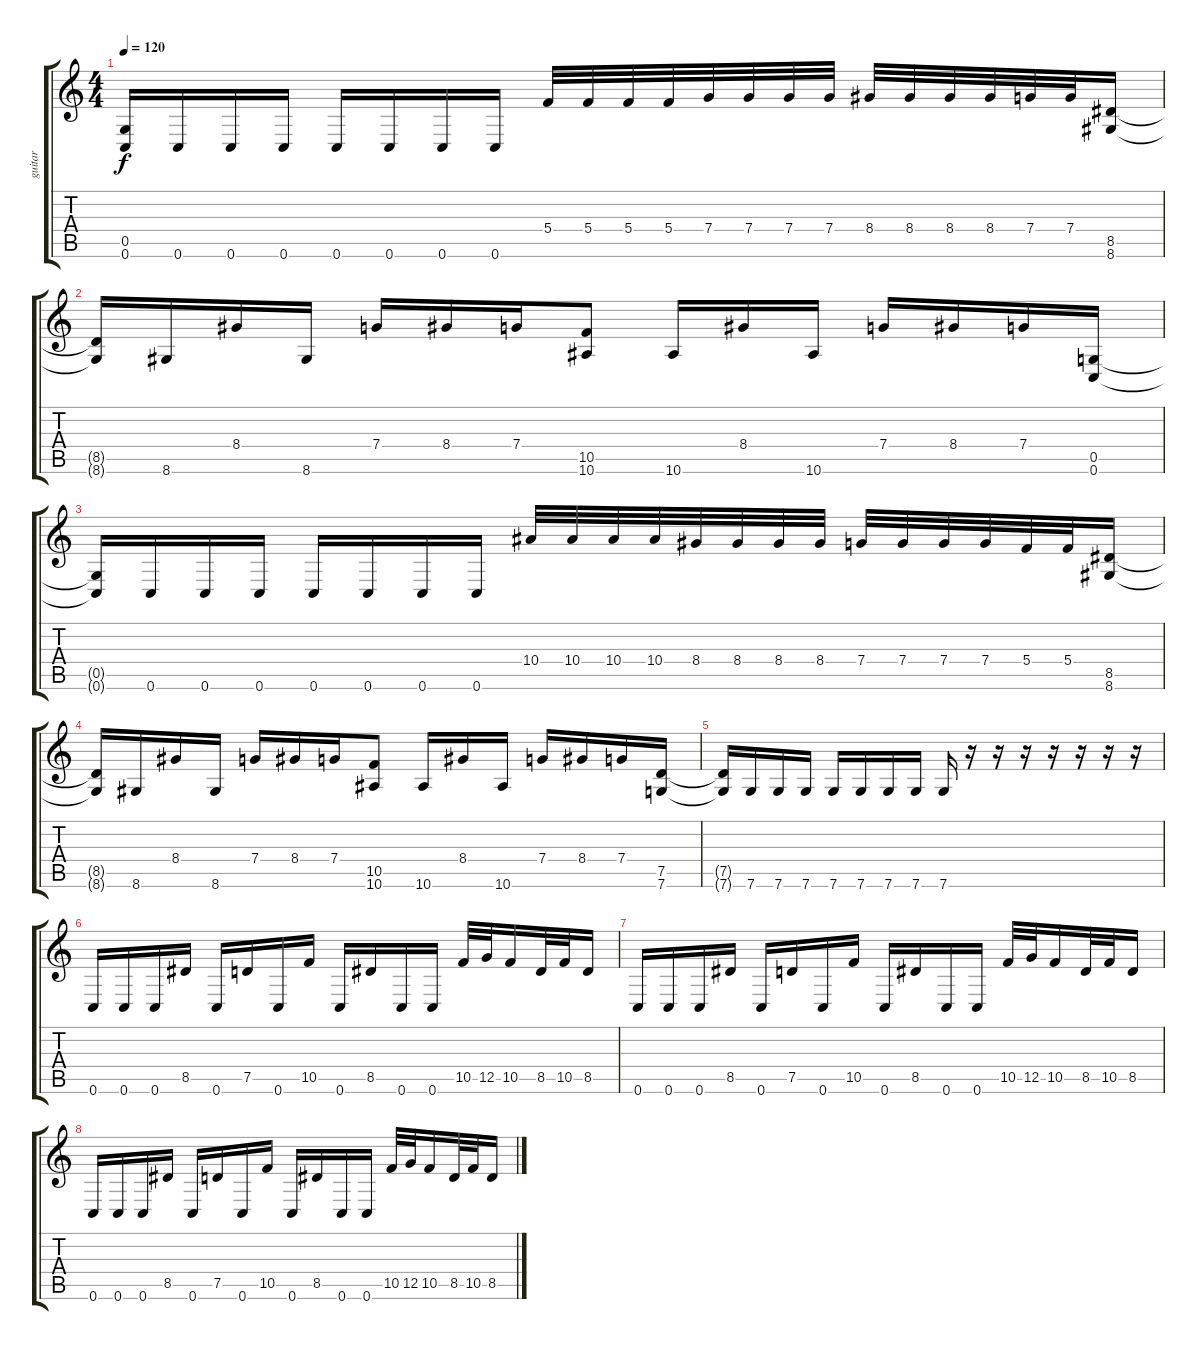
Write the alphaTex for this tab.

\track ("guitar" "guitar") {instrument distortionguitar}
\staff {score tabs}
\tuning (D4 A3 F3 C3 G2 C2) {hide}
\ts (4 4)
\tempo 120
\clef g2
\ks c
(0.5{t} 0.6{t}).16{dy f} 0.6.16 0.6.16 0.6.16 0.6.16 0.6.16 0.6.16 0.6.16 5.4.32 5.4.32 5.4.32 5.4.32 7.4.32 7.4.32 7.4.32 7.4.32 8.4.32 8.4.32 8.4.32 8.4.32 7.4.32 7.4.32 (8.5 8.6).16 |
(8.5{t} 8.6{t}).16 8.6.16 8.4.16 8.6.16 7.4.16 8.4.16 7.4.16 (10.5 10.6).8 10.6.16 8.4.16 10.6.16 7.4.16 8.4.16 7.4.16 (0.5 0.6).16 |
(0.5{t} 0.6{t}).16 0.6.16 0.6.16 0.6.16 0.6.16 0.6.16 0.6.16 0.6.16 10.4.32 10.4.32 10.4.32 10.4.32 8.4.32 8.4.32 8.4.32 8.4.32 7.4.32 7.4.32 7.4.32 7.4.32 5.4.32 5.4.32 (8.5 8.6).16 |
(8.5{t} 8.6{t}).16 8.6.16 8.4.16 8.6.16 7.4.16 8.4.16 7.4.16 (10.5 10.6).8 10.6.16 8.4.16 10.6.16 7.4.16 8.4.16 7.4.16 (7.5 7.6).16 |
(7.5{t} 7.6{t}).16 7.6.16 7.6.16 7.6.16 7.6.16 7.6.16 7.6.16 7.6.16 7.6.16 r.16 r.16 r.16 r.16 r.16 r.16 r.16 |
0.6.16 0.6.16 0.6.16 8.5.16 0.6.16 7.5.16 0.6.16 10.5.16 0.6.16 8.5.16 0.6.16 0.6.16 10.5.32 12.5.32 10.5.16 8.5.32 10.5.32 8.5.16 |
0.6.16 0.6.16 0.6.16 8.5.16 0.6.16 7.5.16 0.6.16 10.5.16 0.6.16 8.5.16 0.6.16 0.6.16 10.5.32 12.5.32 10.5.16 8.5.32 10.5.32 8.5.16 |
0.6.16 0.6.16 0.6.16 8.5.16 0.6.16 7.5.16 0.6.16 10.5.16 0.6.16 8.5.16 0.6.16 0.6.16 10.5.32 12.5.32 10.5.16 8.5.32 10.5.32 8.5.16
